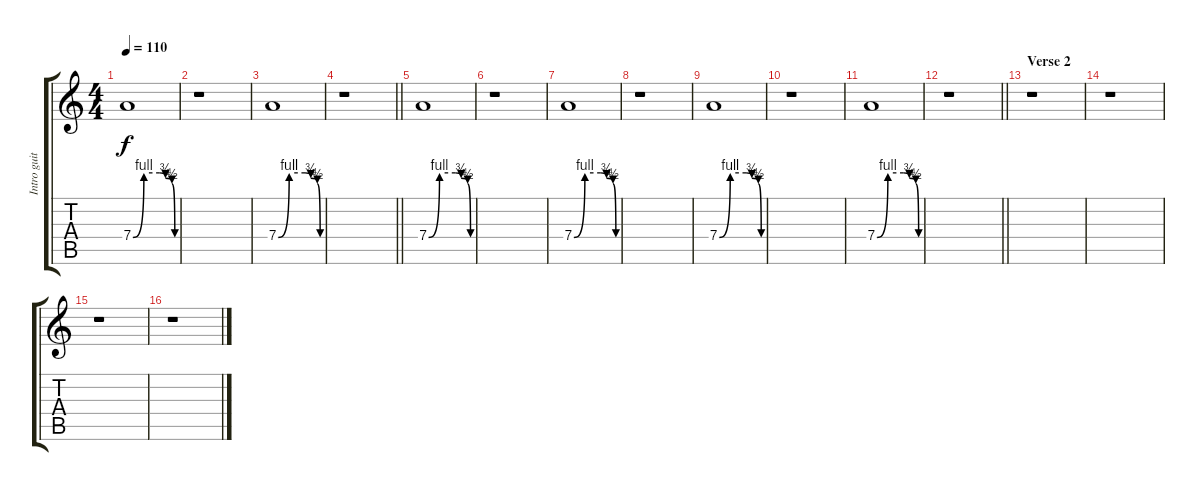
\track ("Intro guitar" "Intro guit") {instrument distortionguitar}
\staff {score tabs}
\tuning (E4 B3 G3 D3 A2 E2) {hide}
\ts (4 4)
\tempo 110
\clef g2
\ks c
7.4{be (custom 0 0 15 4 37 4 45 3 54 2 58 0 60 0)}.1{dy f} |
r.1 |
7.4{be (custom 0 0 15 4 37 4 45 3 54 2 58 0 60 0)}.1 |
\barLineRight lightlight
r.1 |
7.4{be (custom 0 0 15 4 37 4 45 3 54 2 58 0 60 0)}.1 |
r.1 |
7.4{be (custom 0 0 15 4 37 4 45 3 54 2 58 0 60 0)}.1 |
r.1 |
7.4{be (custom 0 0 15 4 37 4 45 3 54 2 58 0 60 0)}.1 |
r.1 |
7.4{be (custom 0 0 15 4 37 4 45 3 54 2 58 0 60 0)}.1 |
\barLineRight lightlight
r.1 |
\section ("" "Verse 2")
r.1 |
r.1 |
r.1 |
r.1
